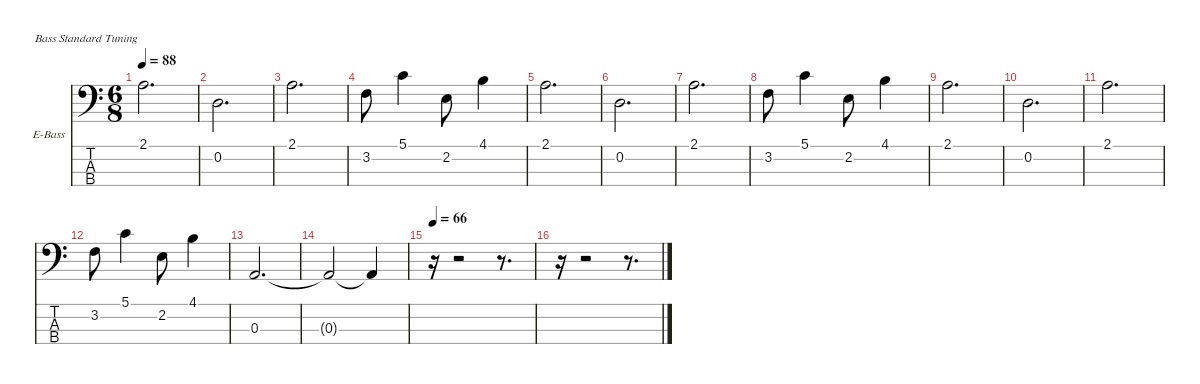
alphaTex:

\hideDynamics
\bracketExtendMode nobrackets
\firstSystemTrackNameOrientation horizontal
\otherSystemsTrackNameOrientation horizontal
\track ("Bass Gtr            " "E-Bass") {instrument electricbassfinger}
\staff {score tabs}
\tuning (G2 D2 A1 E1)
\ts (6 8)
\tempo 88
\clef f4
\ks c
2.1.2{d dy ff} |
0.2.2{d} |
2.1.2{d} |
3.2.8 5.1.4 2.2.8 4.1.4 |
2.1.2{d} |
0.2.2{d} |
2.1.2{d} |
3.2.8 5.1.4 2.2.8 4.1.4 |
2.1.2{d} |
0.2.2{d} |
2.1.2{d} |
3.2.8 5.1.4 2.2.8 4.1.4 |
0.3.2{d dy mf} |
0.3{t}.2{dy f} 0.3{t}.4 |
\tempo 66
r.16 r.2 r.8{d} |
r.16 r.2 r.8{d}
